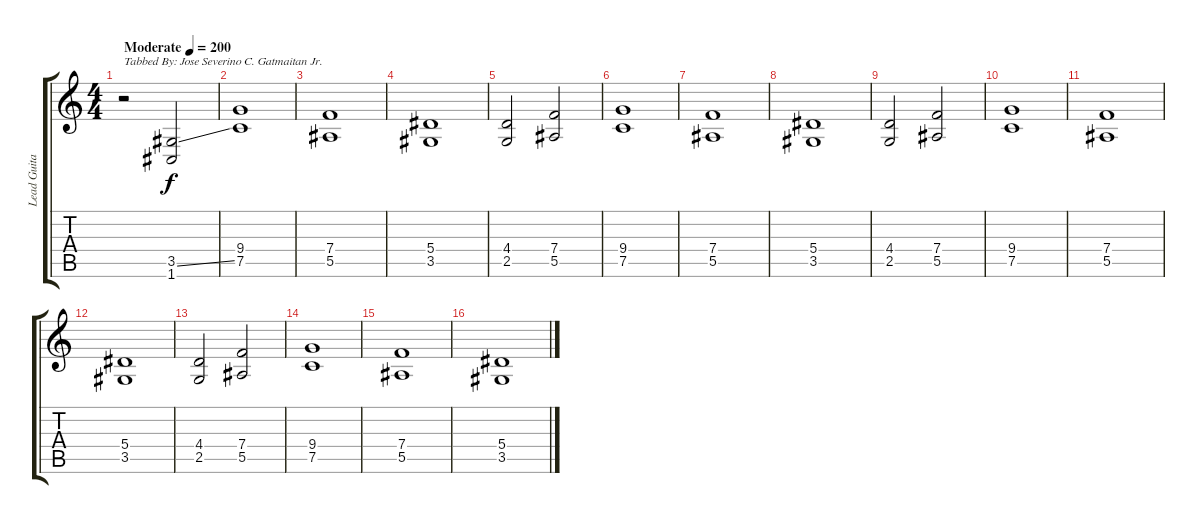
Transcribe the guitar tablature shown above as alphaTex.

\track ("Lead Guitar" "Lead Guita") {instrument distortionguitar}
\staff {score tabs}
\tuning (C4 G3 Eb3 Bb2 F2 C2) {hide}
\ts (4 4)
\tempo (200 "Moderate")
\clef g2
\ks c
r.2{txt "Tabbed By: Jose Severino C. Gatmaitan Jr." dy f instrument distortionguitar} (3.5{ss} 1.6).2 |
(9.4 7.5).1 |
(7.4 5.5).1 |
(5.4 3.5).1 |
(4.4 2.5).2 (7.4 5.5).2 |
(9.4 7.5).1 |
(7.4 5.5).1 |
(5.4 3.5).1 |
(4.4 2.5).2 (7.4 5.5).2 |
(9.4 7.5).1 |
(7.4 5.5).1 |
(5.4 3.5).1 |
(4.4 2.5).2 (7.4 5.5).2 |
(9.4 7.5).1 |
(7.4 5.5).1 |
(5.4 3.5).1
